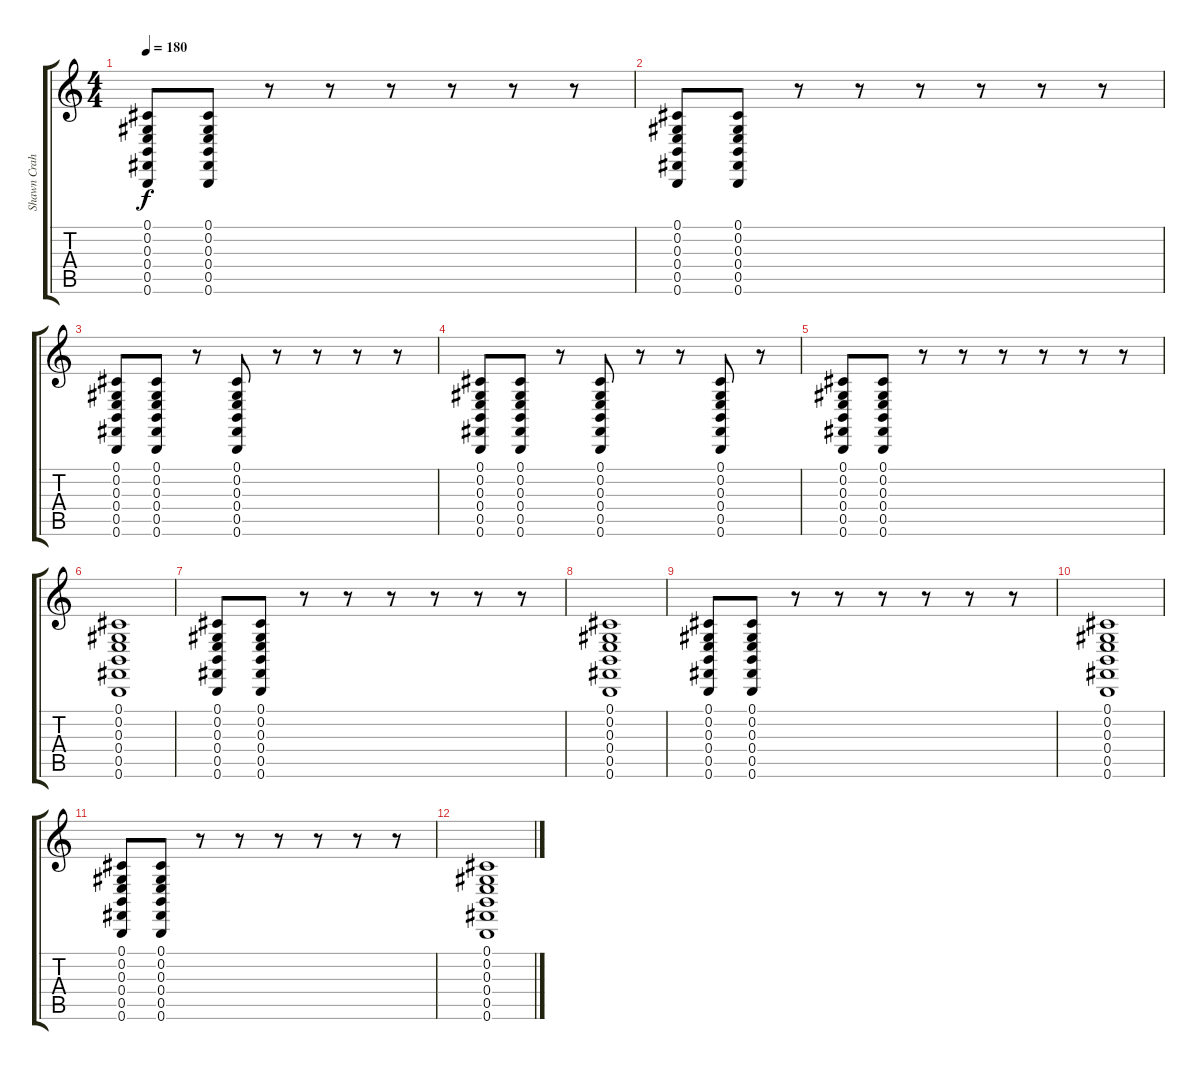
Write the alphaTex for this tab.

\track ("Shawn Crahan" "Shawn Crah") {instrument melodictom}
\staff {score tabs}
\tuning (Db4 Ab3 E3 B2 Gb2 B1) {hide}
\ts (4 4)
\tempo 180
\clef g2
\ks c
(0.1 0.2 0.3 0.4 0.5 0.6).8{dy f} (0.1 0.2 0.3 0.4 0.5 0.6).8 r.8 r.8 r.8 r.8 r.8 r.8 |
(0.1 0.2 0.3 0.4 0.5 0.6).8 (0.1 0.2 0.3 0.4 0.5 0.6).8 r.8 r.8 r.8 r.8 r.8 r.8 |
(0.1 0.2 0.3 0.4 0.5 0.6).8 (0.1 0.2 0.3 0.4 0.5 0.6).8 r.8 (0.1 0.2 0.3 0.4 0.5 0.6).8 r.8 r.8 r.8 r.8 |
(0.1 0.2 0.3 0.4 0.5 0.6).8 (0.1 0.2 0.3 0.4 0.5 0.6).8 r.8 (0.1 0.2 0.3 0.4 0.5 0.6).8 r.8 r.8 (0.1 0.2 0.3 0.4 0.5 0.6).8 r.8 |
(0.1 0.2 0.3 0.4 0.5 0.6).8 (0.1 0.2 0.3 0.4 0.5 0.6).8 r.8 r.8 r.8 r.8 r.8 r.8 |
(0.1 0.2 0.3 0.4 0.5 0.6).1 |
(0.1 0.2 0.3 0.4 0.5 0.6).8 (0.1 0.2 0.3 0.4 0.5 0.6).8 r.8 r.8 r.8 r.8 r.8 r.8 |
(0.1 0.2 0.3 0.4 0.5 0.6).1 |
(0.1 0.2 0.3 0.4 0.5 0.6).8 (0.1 0.2 0.3 0.4 0.5 0.6).8 r.8 r.8 r.8 r.8 r.8 r.8 |
(0.1 0.2 0.3 0.4 0.5 0.6).1 |
(0.1 0.2 0.3 0.4 0.5 0.6).8 (0.1 0.2 0.3 0.4 0.5 0.6).8 r.8 r.8 r.8 r.8 r.8 r.8 |
(0.1 0.2 0.3 0.4 0.5 0.6).1
